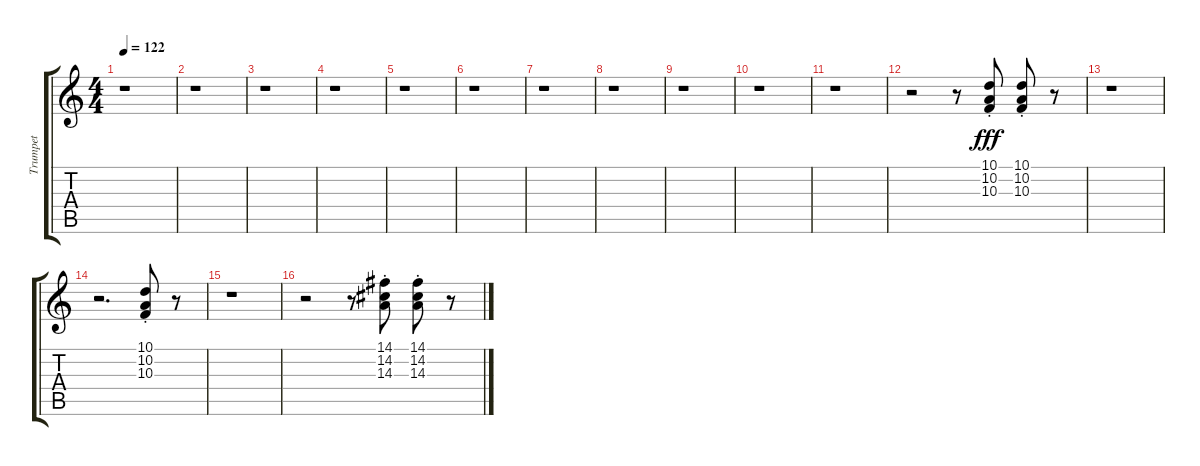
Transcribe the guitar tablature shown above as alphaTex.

\track ("Trumpet" "Trumpet") {instrument trumpet}
\staff {score tabs}
\tuning (E4 B3 G3 D3 A2 E2) {hide}
\ts (4 4)
\tempo 122
\clef g2
\ks c
r.1{dy fff} |
r.1 |
r.1 |
r.1 |
r.1 |
r.1 |
r.1 |
r.1 |
r.1 |
r.1 |
r.1 |
r.2 r.8 (10.1{st} 10.2{st} 10.3{st}).8 (10.1{st} 10.2{st} 10.3{st}).8 r.8 |
r.1 |
r.2{d} (10.1{st} 10.2{st} 10.3{st}).8 r.8 |
r.1 |
r.2 r.8 (14.1{st} 14.2{st} 14.3{st}).8 (14.1{st} 14.2{st} 14.3{st}).8 r.8
